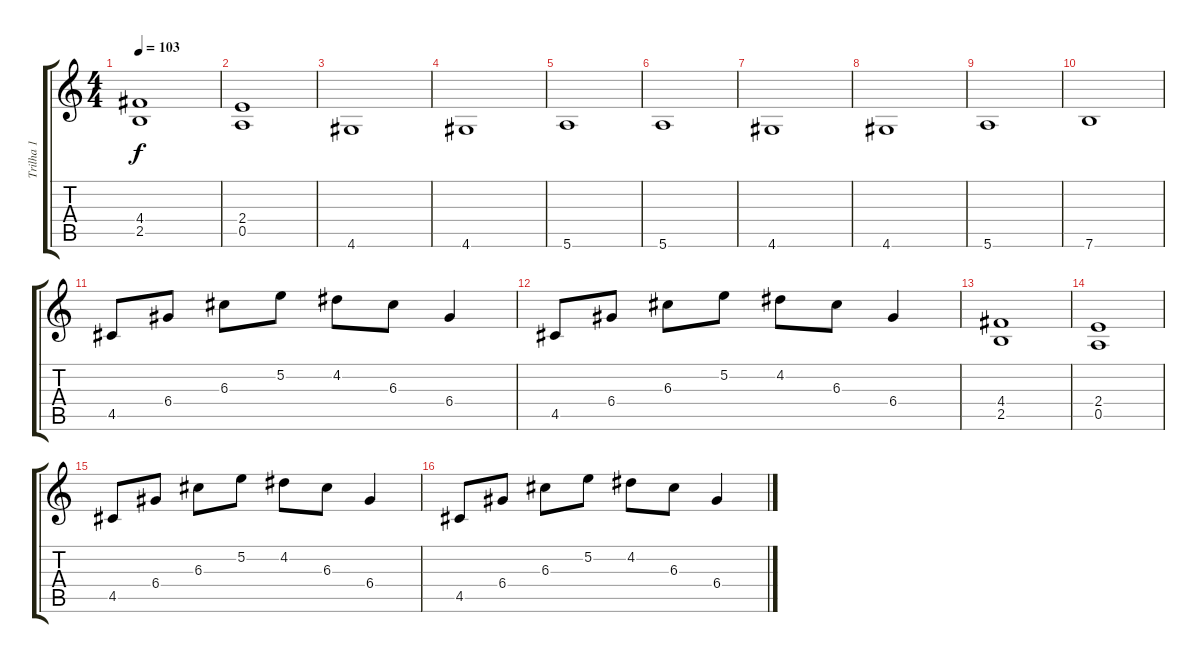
\track ("Trilha 1" "Trilha 1") {instrument acousticguitarnylon}
\staff {score tabs}
\tuning (E4 B3 G3 D3 A2 E2) {hide}
\ts (4 4)
\tempo 103
\clef g2
\ks c
(4.4 2.5).1{dy f} |
(2.4 0.5).1 |
4.6.1 |
4.6.1 |
5.6.1 |
5.6.1 |
4.6.1 |
4.6.1 |
5.6.1 |
7.6.1 |
4.5.8 6.4.8 6.3.8 5.2.8 4.2.8 6.3.8 6.4.4 |
4.5.8 6.4.8 6.3.8 5.2.8 4.2.8 6.3.8 6.4.4 |
(4.4 2.5).1 |
(2.4 0.5).1 |
4.5.8 6.4.8 6.3.8 5.2.8 4.2.8 6.3.8 6.4.4 |
4.5.8 6.4.8 6.3.8 5.2.8 4.2.8 6.3.8 6.4.4
